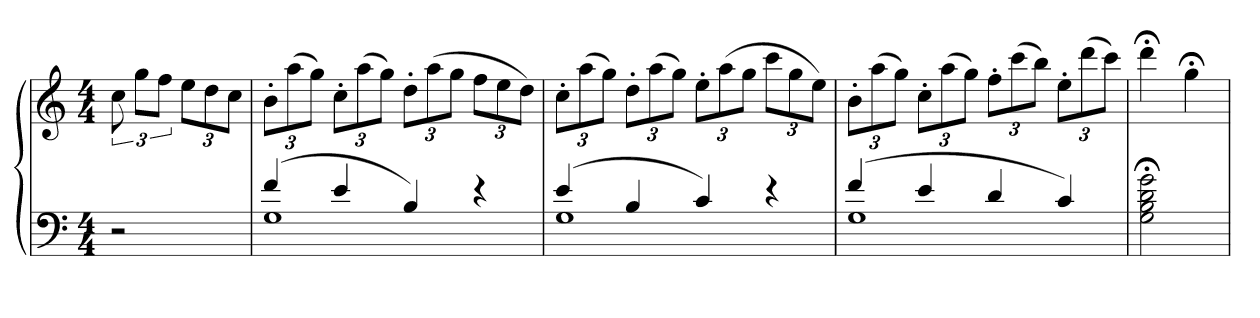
**kern	**kern
*part1	*part1
*staff2	*staff1
*clefF4	*clefG2
*k[]	*k[]
*C:	*C:
*M4/4	*M4/4
=	=
2r	12cc
.	12ggL
.	12ffJ
.	12eeL
.	12dd
.	12ccJ
=105	=105
*^	*
(4f	1G	12b'L
.	.	(12aa
.	.	12ggJ)
4e	.	12cc'L
.	.	(12aa
.	.	12ggJ)
4B)	.	12dd'L
.	.	(12aa
.	.	12ggJ
4r	.	12ffL
.	.	12ee
.	.	12ddJ)
=106	=106	=106
(4e	1G	12cc'L
.	.	(12aa
.	.	12ggJ)
4B	.	12dd'L
.	.	(12aa
.	.	12ggJ)
4c)	.	12ee'L
.	.	(12aa
.	.	12ggJ
4r	.	12cccL
.	.	12gg
.	.	12eeJ)
=107	=107	=107
(4f	1G	12b'L
.	.	(12aa
.	.	12ggJ)
4e	.	12cc'L
.	.	(12aa
.	.	12ggJ)
4d	.	12ff'L
.	.	(12ccc
.	.	12bbJ)
4c)	.	12ee'L
.	.	(12ddd
.	.	12cccJ)
*v	*v	*
=108	=108
2G;< 2B;< 2d;< 2g;<	4ddd;<
.	4gg;<
=	=
*-	*-
